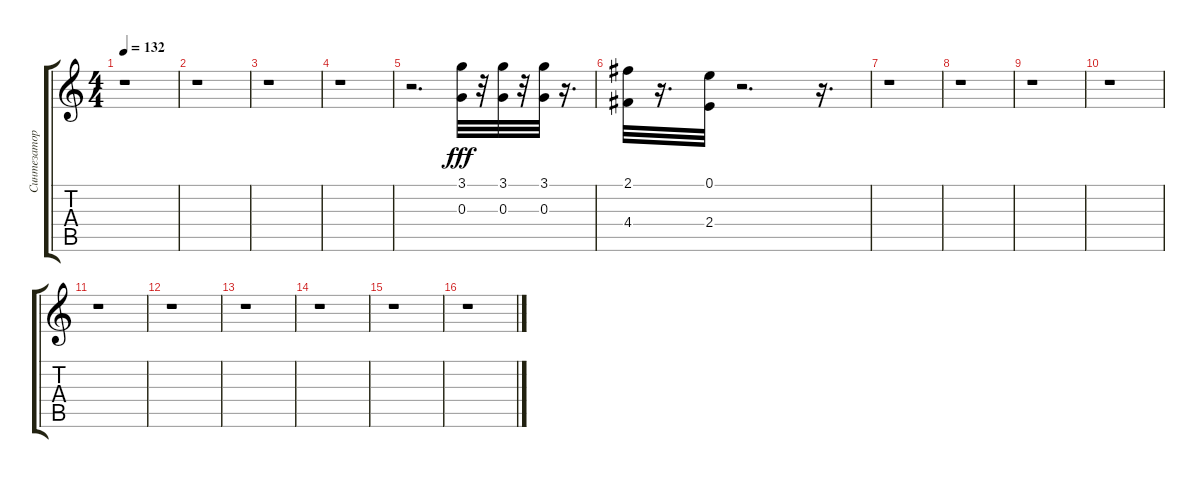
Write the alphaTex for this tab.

\track ("Синтезатор (Ритм)" "Синтезатор") {instrument banjo}
\staff {score tabs}
\tuning (E4 B3 G3 D3 A2 E2) {hide}
\displaytranspose 12
\ts (4 4)
\tempo 132
\clef g2
\ks c
r.1{dy fff} |
r.1 |
r.1 |
r.1 |
r.2{d} (3.1 0.3).32 r.32 (3.1 0.3).32 r.32 (3.1 0.3).32 r.16{d} |
(2.1 4.4).32 r.16{d} (0.1 2.4).32 r.2{d} r.16{d} |
r.1 |
r.1 |
r.1 |
r.1 |
r.1 |
r.1 |
r.1 |
r.1 |
r.1 |
r.1
